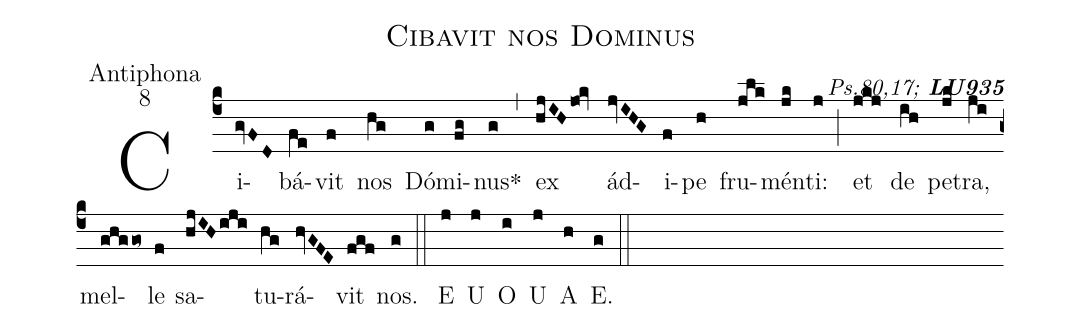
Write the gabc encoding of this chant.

name:Cibavit nos Dominus;
office-part:Antiphona;
mode:8;
commentary:{\itshape\mdseries Ps.80,17;\/} {\bfseries LU935};
%%
(c4) Ci(gvFD)bá(fe)vit(f) nos(hg) Dó(g)mi(fg)nus<sp>*</sp>(g) (,)
ex(hjIHjo0!kv) ád(jvIHG)i(f)pe(h) fru(jlk)mén(jk)ti:(j) (;)
et(jkj) de(ih) pe(jk)tra,(ji) mel(ghggo~)le(f) sa(hjIHiji)tu(hg)rá(hvGFE)vit(fgf) nos.(g) (::)
<eu>  E(j) U(j) O(i) U(j) A(h) E.(g) </eu> (::)
